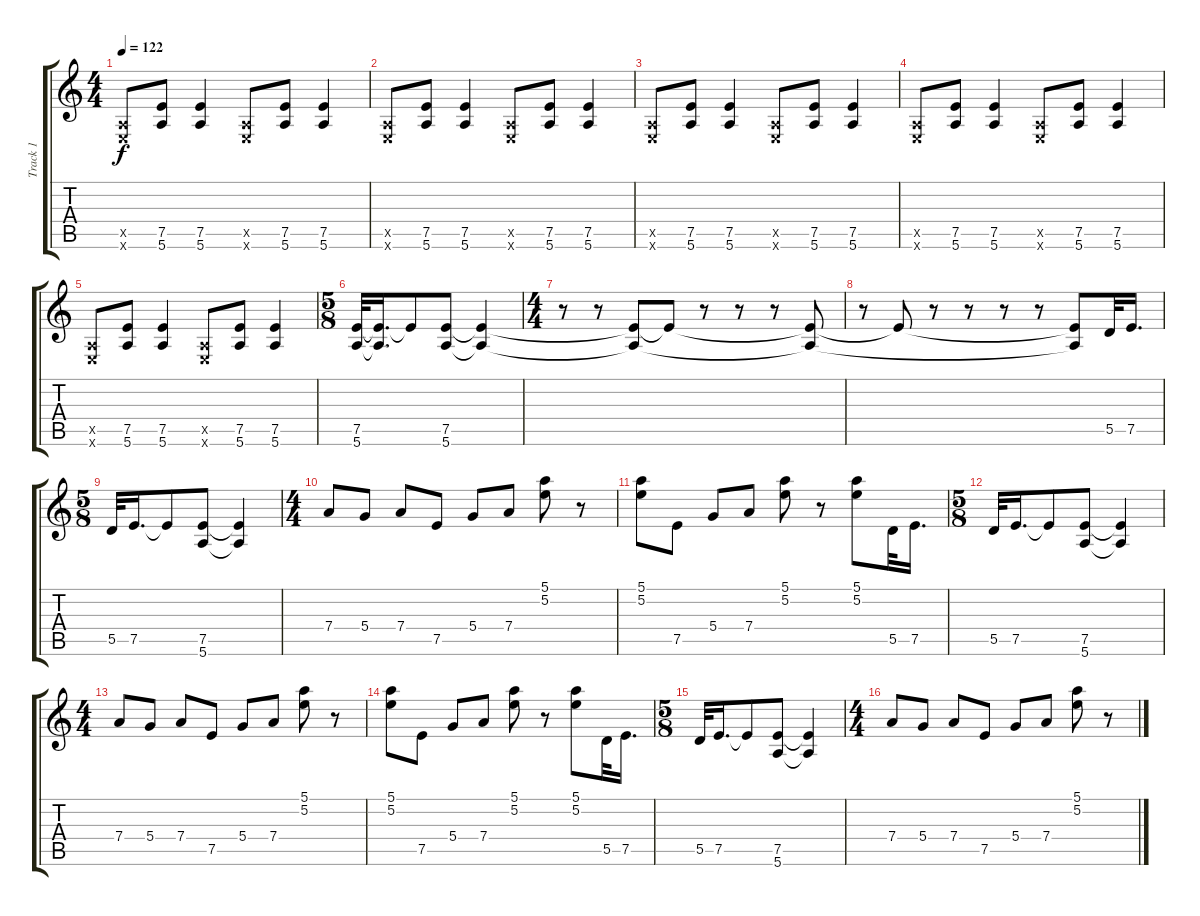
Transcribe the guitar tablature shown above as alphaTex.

\track ("Track 1" "Track 1") {instrument electricguitarclean}
\staff {score tabs}
\tuning (E4 B3 G3 D3 A2 E2) {hide}
\ts (4 4)
\tempo 122
\clef g2
\ks c
(0.5{x} 0.6{x}).8{dy f} (7.5 5.6).8 (7.5 5.6).4 (0.5{x} 0.6{x}).8 (7.5 5.6).8 (7.5 5.6).4 |
(0.5{x} 0.6{x}).8 (7.5 5.6).8 (7.5 5.6).4 (0.5{x} 0.6{x}).8 (7.5 5.6).8 (7.5 5.6).4 |
(0.5{x} 0.6{x}).8 (7.5 5.6).8 (7.5 5.6).4 (0.5{x} 0.6{x}).8 (7.5 5.6).8 (7.5 5.6).4 |
(0.5{x} 0.6{x}).8 (7.5 5.6).8 (7.5 5.6).4 (0.5{x} 0.6{x}).8 (7.5 5.6).8 (7.5 5.6).4 |
(0.5{x} 0.6{x}).8 (7.5 5.6).8 (7.5 5.6).4 (0.5{x} 0.6{x}).8 (7.5 5.6).8 (7.5 5.6).4 |
\ts (5 8)
(7.5 5.6).32 (7.5{t} 5.6{t}).16{d} 7.5{t}.8 (7.5 5.6).8 (7.5{t} 5.6{t}).4 |
\ts (4 4)
r.8 r.8 (7.5{t} 5.6{t}).8 7.5{t}.8 r.8 r.8 r.8 (7.5{t} 5.6{t}).8 |
r.8 7.5{t}.8 r.8 r.8 r.8 r.8 (7.5{t} 5.6{t}).8 5.5.32 7.5.16{d} |
\ts (5 8)
5.5.32 7.5.16{d} 7.5{t}.8 (7.5 5.6).8 (7.5{t} 5.6{t}).4 |
\ts (4 4)
7.4.8 5.4.8 7.4.8 7.5.8 5.4.8 7.4.8 (5.1 5.2).8 r.8 |
(5.1 5.2).8 7.5.8 5.4.8 7.4.8 (5.1 5.2).8 r.8 (5.1 5.2).8 5.5.32 7.5.16{d} |
\ts (5 8)
5.5.32 7.5.16{d} 7.5{t}.8 (7.5 5.6).8 (7.5{t} 5.6{t}).4 |
\ts (4 4)
7.4.8 5.4.8 7.4.8 7.5.8 5.4.8 7.4.8 (5.1 5.2).8 r.8 |
(5.1 5.2).8 7.5.8 5.4.8 7.4.8 (5.1 5.2).8 r.8 (5.1 5.2).8 5.5.32 7.5.16{d} |
\ts (5 8)
5.5.32 7.5.16{d} 7.5{t}.8 (7.5 5.6).8 (7.5{t} 5.6{t}).4 |
\ts (4 4)
7.4.8 5.4.8 7.4.8 7.5.8 5.4.8 7.4.8 (5.1 5.2).8 r.8
